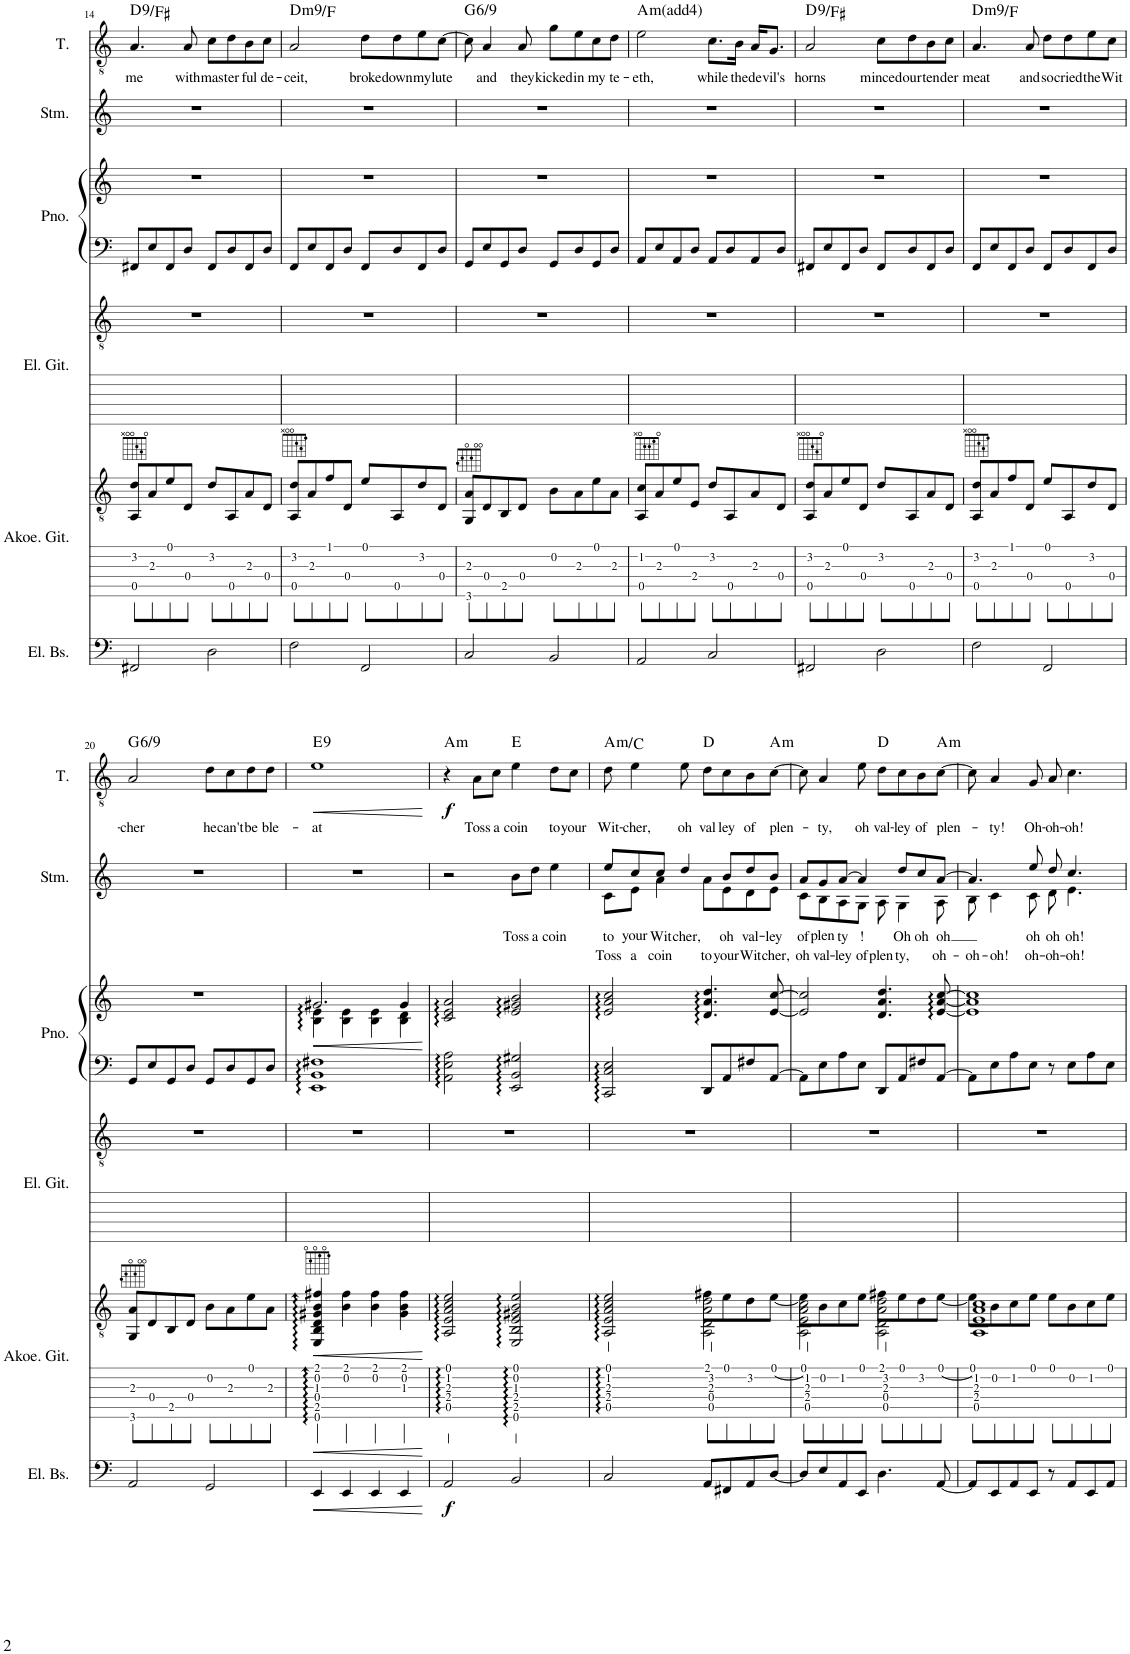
**kern	**dynam	**kern	**kern	**dynam	**kern	**kern	**kern	**kern	**dynam	**kern	**text	**kern	**text	**dynam	**harte
*part6	*part6	*part5	*part5	*part5	*part4	*part4	*part3	*part3	*part3	*part2	*part2	*part1	*part1	*part1	*part1
*staff9	*staff9	*staff8	*staff7	*staff7/8	*staff6	*staff5	*staff4	*staff3	*staff3/4	*staff2	*staff2	*staff1	*staff1	*staff1	*
*I"Elektrische bas	*	*I"Akoestische gitaar	*	*	*I"Elektrische gitaar	*	*I"Piano	*	*	*I"Stem	*	*I"Tenor	*	*	*
*I'El. Bs.	*	*I'Akoe. Git.	*	*	*I'El. Git.	*	*I'Pno.	*	*	*I'Stm.	*	*I'T.	*	*	*
!!LO:PB:g=z
*clefF4	*	*	*clefGv2	*	*	*clefGv2	*clefF4	*clefG2	*	*clefG2	*	*clefGv2	*	*	*
*Trd7c12	*	*	*	*	*	*	*	*	*	*	*	*	*	*	*
*k[]	*	*k[]	*k[]	*	*k[]	*k[]	*k[]	*k[]	*	*k[]	*	*k[]	*	*	*
*M4/4	*	*M4/4	*M4/4	*	*M4/4	*M4/4	*M4/4	*M4/4	*	*M4/4	*	*M4/4	*	*	*
=14	=14	=14	=14	=14	=14	=14	=14	=14	=14	=14	=14	=14	=14	=14	=14
!	!	!	!	!	!	!	!	!	!	!	!	!	!LO:LY:b	!	!LO:H:kt=9
2FF#X/	.	8AA\ 8d\L	8AA/ 8d/L	.	1r	1r	8FF#X/L	1r	.	1r	.	4.A/	me	.	D:9/3
.	.	8A\	8A/	.	.	.	8E/	.	.	.	.	.	.	.	.
.	.	8e\	8e/	.	.	.	8FF#/	.	.	.	.	.	.	.	.
!	!	!	!	!	!	!	!	!	!	!	!	!	!LO:LY:b	!	!
.	.	8D\J	8D/J	.	.	.	8D/J	.	.	.	.	8A/	with	.	.
!	!	!	!	!	!	!	!	!	!	!	!	!	!LO:LY:b	!	!
2D\	.	8d\L	8d/L	.	.	.	8FF#/L	.	.	.	.	8c\L	mas-	.	.
!	!	!	!	!	!	!	!	!	!	!	!	!	!LO:LY:b	!	!
.	.	8AA\	8AA/	.	.	.	8D/	.	.	.	.	8d\	-ter-	.	.
!	!	!	!	!	!	!	!	!	!	!	!	!	!LO:LY:b	!	!
.	.	8A\	8A/	.	.	.	8FF#/	.	.	.	.	8B\	-ful	.	.
!	!	!	!	!	!	!	!	!	!	!	!	!	!LO:LY:b	!	!
.	.	8D\J	8D/J	.	.	.	8D/J	.	.	.	.	8c\J	de-	.	.
=15	=15	=15	=15	=15	=15	=15	=15	=15	=15	=15	=15	=15	=15	=15	=15
!	!	!	!	!	!	!	!	!	!	!	!	!	!LO:LY:b	!	!LO:H:kt=m9
2F\	.	8AA\ 8d\L	8AA/ 8d/L	.	1r	1r	8FF/L	1r	.	1r	.	2A/	-ceit,	.	D:min9/b3
.	.	8A\	8A/	.	.	.	8E/	.	.	.	.	.	.	.	.
.	.	8f\	8f/	.	.	.	8FF/	.	.	.	.	.	.	.	.
.	.	8D\J	8D/J	.	.	.	8D/J	.	.	.	.	.	.	.	.
!	!	!	!	!	!	!	!	!	!	!	!	!	!LO:LY:b	!	!
2FF/	.	8e\L	8e/L	.	.	.	8FF/L	.	.	.	.	8d\L	broke	.	.
!	!	!	!	!	!	!	!	!	!	!	!	!	!LO:LY:b	!	!
.	.	8AA\	8AA/	.	.	.	8D/	.	.	.	.	8d\	down	.	.
!	!	!	!	!	!	!	!	!	!	!	!	!	!LO:LY:b	!	!
.	.	8d\	8d/	.	.	.	8FF/	.	.	.	.	8e\	my	.	.
!	!	!	!	!	!	!	!	!	!	!	!	!	!LO:LY:b	!	!
.	.	8D\J	8D/J	.	.	.	8D/J	.	.	.	.	[8c\J	lute	.	.
=16	=16	=16	=16	=16	=16	=16	=16	=16	=16	=16	=16	=16	=16	=16	=16
!	!	!	!	!	!	!	!	!	!	!	!	!	!	!	!LO:H:kt=/6
2C/	.	8GG\ 8A\L	8GG/ 8A/L	.	1r	1r	8GG/L	1r	.	1r	.	8c\]	.	.	G:maj6(9)
!	!	!	!	!	!	!	!	!	!	!	!	!	!LO:LY:b	!	!
.	.	8D\	8D/	.	.	.	8E/	.	.	.	.	4A/	and	.	.
.	.	8BB\	8BB/	.	.	.	8GG/	.	.	.	.	.	.	.	.
!	!	!	!	!	!	!	!	!	!	!	!	!	!LO:LY:b	!	!
.	.	8D\J	8D/J	.	.	.	8D/J	.	.	.	.	8A/	they	.	.
!	!	!	!	!	!	!	!	!	!	!	!	!	!LO:LY:b	!	!
2BB/	.	8B\L	8B\L	.	.	.	8GG/L	.	.	.	.	8g\L	kicked	.	.
!	!	!	!	!	!	!	!	!	!	!	!	!	!LO:LY:b	!	!
.	.	8A\	8A\	.	.	.	8D/	.	.	.	.	8e\	in	.	.
!	!	!	!	!	!	!	!	!	!	!	!	!	!LO:LY:b	!	!
.	.	8e\	8e\	.	.	.	8GG/	.	.	.	.	8c\	my	.	.
!	!	!	!	!	!	!	!	!	!	!	!	!	!LO:LY:b	!	!
.	.	8A\J	8A\J	.	.	.	8D/J	.	.	.	.	8d\J	te-	.	.
=17	=17	=17	=17	=17	=17	=17	=17	=17	=17	=17	=17	=17	=17	=17	=17
!	!	!	!	!	!	!	!	!	!	!	!	!	!LO:LY:b	!	!LO:H:kt=m
2AA/	.	8AA\ 8c\L	8AA/ 8c/L	.	1r	1r	8AA/L	1r	.	1r	.	2e\	-eth,	.	A:min(4)
.	.	8A\	8A/	.	.	.	8E/	.	.	.	.	.	.	.	.
.	.	8e\	8e/	.	.	.	8AA/	.	.	.	.	.	.	.	.
.	.	8E\J	8E/J	.	.	.	8D/J	.	.	.	.	.	.	.	.
!	!	!	!	!	!	!	!	!	!	!	!	!	!LO:LY:b	!	!
2C/	.	8d\L	8d/L	.	.	.	8AA/L	.	.	.	.	8.c\L	while	.	.
.	.	8AA\	8AA/	.	.	.	8D/	.	.	.	.	.	.	.	.
!	!	!	!	!	!	!	!	!	!	!	!	!	!LO:LY:b	!	!
.	.	.	.	.	.	.	.	.	.	.	.	16B\Jk	the	.	.
!	!	!	!	!	!	!	!	!	!	!	!	!	!LO:LY:b	!	!
.	.	8A\	8A/	.	.	.	8AA/	.	.	.	.	16A/KL	de-	.	.
!	!	!	!	!	!	!	!	!	!	!	!	!	!LO:LY:b	!	!
.	.	.	.	.	.	.	.	.	.	.	.	8.G/J	-vil's	.	.
.	.	8D\J	8D/J	.	.	.	8D/J	.	.	.	.	.	.	.	.
=18	=18	=18	=18	=18	=18	=18	=18	=18	=18	=18	=18	=18	=18	=18	=18
!	!	!	!	!	!	!	!	!	!	!	!	!	!LO:LY:b	!	!LO:H:kt=9
2FF#X/	.	8AA\ 8d\L	8AA/ 8d/L	.	1r	1r	8FF#X/L	1r	.	1r	.	2A/	horns	.	D:9/3
.	.	8A\	8A/	.	.	.	8E/	.	.	.	.	.	.	.	.
.	.	8e\	8e/	.	.	.	8FF#/	.	.	.	.	.	.	.	.
.	.	8D\J	8D/J	.	.	.	8D/J	.	.	.	.	.	.	.	.
!	!	!	!	!	!	!	!	!	!	!	!	!	!LO:LY:b	!	!
2D\	.	8d\L	8d/L	.	.	.	8FF#/L	.	.	.	.	8c\L	minced	.	.
!	!	!	!	!	!	!	!	!	!	!	!	!	!LO:LY:b	!	!
.	.	8AA\	8AA/	.	.	.	8D/	.	.	.	.	8d\	our	.	.
!	!	!	!	!	!	!	!	!	!	!	!	!	!LO:LY:b	!	!
.	.	8A\	8A/	.	.	.	8FF#/	.	.	.	.	8B\	ten-	.	.
!	!	!	!	!	!	!	!	!	!	!	!	!	!LO:LY:b	!	!
.	.	8D\J	8D/J	.	.	.	8D/J	.	.	.	.	8c\J	-der	.	.
=19	=19	=19	=19	=19	=19	=19	=19	=19	=19	=19	=19	=19	=19	=19	=19
!	!	!	!	!	!	!	!	!	!	!	!	!	!LO:LY:b	!	!LO:H:kt=m9
2F\	.	8AA\ 8d\L	8AA/ 8d/L	.	1r	1r	8FF/L	1r	.	1r	.	4.A/	meat	.	D:min9/b3
.	.	8A\	8A/	.	.	.	8E/	.	.	.	.	.	.	.	.
.	.	8f\	8f/	.	.	.	8FF/	.	.	.	.	.	.	.	.
!	!	!	!	!	!	!	!	!	!	!	!	!	!LO:LY:b	!	!
.	.	8D\J	8D/J	.	.	.	8D/J	.	.	.	.	8A/	and	.	.
!	!	!	!	!	!	!	!	!	!	!	!	!	!LO:LY:b	!	!
2FF/	.	8e\L	8e/L	.	.	.	8FF/L	.	.	.	.	8d\L	so	.	.
!	!	!	!	!	!	!	!	!	!	!	!	!	!LO:LY:b	!	!
.	.	8AA\	8AA/	.	.	.	8D/	.	.	.	.	8d\	cried	.	.
!	!	!	!	!	!	!	!	!	!	!	!	!	!LO:LY:b	!	!
.	.	8d\	8d/	.	.	.	8FF/	.	.	.	.	8e\	the	.	.
!	!	!	!	!	!	!	!	!	!	!	!	!	!LO:LY:b	!	!
.	.	8D\J	8D/J	.	.	.	8D/J	.	.	.	.	8c\J	Wit-	.	.
!!LO:LB:g=z
=20	=20	=20	=20	=20	=20	=20	=20	=20	=20	=20	=20	=20	=20	=20	=20
!	!	!	!	!	!	!	!	!	!	!	!	!	!LO:LY:b	!	!LO:H:kt=/6
2AA/	.	8GG\ 8A\L	8GG/ 8A/L	.	1r	1r	8GG/L	1r	.	1r	.	2A/	-cher	.	G:maj6(9)
.	.	8D\	8D/	.	.	.	8E/	.	.	.	.	.	.	.	.
.	.	8BB\	8BB/	.	.	.	8GG/	.	.	.	.	.	.	.	.
.	.	8D\J	8D/J	.	.	.	8D/J	.	.	.	.	.	.	.	.
!	!	!	!	!	!	!	!	!	!	!	!	!	!LO:LY:b	!	!
2GG/	.	8B\L	8B\L	.	.	.	8GG/L	.	.	.	.	8d\L	he	.	.
!	!	!	!	!	!	!	!	!	!	!	!	!	!LO:LY:b	!	!
.	.	8A\	8A\	.	.	.	8D/	.	.	.	.	8c\	can't	.	.
!	!	!	!	!	!	!	!	!	!	!	!	!	!LO:LY:b	!	!
.	.	8e\	8e\	.	.	.	8GG/	.	.	.	.	8d\	be	.	.
!	!	!	!	!	!	!	!	!	!	!	!	!	!LO:LY:b	!	!
.	.	8A\J	8A\J	.	.	.	8D/J	.	.	.	.	8d\J	ble-	.	.
=21	=21	=21	=21	=21	=21	=21	=21	=21	=21	=21	=21	=21	=21	=21	=21
!	!LO:HP:b	!	!	!LO:HP:b	!	!	!	!	!LO:HP:b	!	!	!	!LO:LY:b	!LO:HP:b	!LO:H:kt=9
*	*	*	*	*	*	*	*	*^	*	*	*	*	*	*	*
4EE/	<	4EE\ 4BB\ 4D\ 4G#\ 4B\ 4f#\	4EE/ 4BB/ 4D/ 4G#X/ 4B/ 4f#X/	<	1r	1r	1EE 1BB 1F#X	2.g#X/	4B\ 4e\	<	1r	.	1e	-at	<	E:9
4EE/	.	4B\ 4f#\	4B\ 4f#\	.	.	.	.	.	4B\ 4e\	.	.	.	.	.	.	.
4EE/	.	4B\ 4f#\	4B\ 4f#\	.	.	.	.	.	4B\ 4e\	.	.	.	.	.	.	.
4EE/	.	4G#\ 4B\ 4f#\	4G#\ 4B\ 4f#\	.	.	.	.	4g#/	4B\ 4d\	.	.	.	.	.	.	.
*	*	*	*	*	*	*	*	*v	*v	*	*	*	*	*	*	*
.	[	.	.	[	.	.	.	.	[	.	.	.	.	[	.
=22	=22	=22	=22	=22	=22	=22	=22	=22	=22	=22	=22	=22	=22	=22	=22
!	!LO:DY:b	!	!	!	!	!	!	!	!	!	!	!	!	!LO:DY:b	!LO:H:kt=m
2AA/	f	2AA\ 2E\ 2A\ 2c\ 2e\	2AA/ 2E/ 2A/ 2c/ 2e/	.	1r	1r	2AA\ 2E\ 2A\	2c/ 2e/ 2a/	.	2r	.	4r	.	f	A:min
!	!	!	!	!	!	!	!	!	!	!	!	!	!LO:LY:b	!	!
.	.	.	.	.	.	.	.	.	.	.	.	8A\L	Toss	.	.
!	!	!	!	!	!	!	!	!	!	!	!	!	!LO:LY:b	!	!
.	.	.	.	.	.	.	.	.	.	.	.	8c\J	a	.	.
!	!	!	!	!	!	!	!	!	!	!	!LO:LY:b	!	!LO:LY:b	!	!
2BB/	.	2EE\ 2BB\ 2E\ 2G#\ 2B\ 2e\	2EE/ 2BB/ 2E/ 2G#X/ 2B/ 2e/	.	.	.	2EE/ 2BB/ 2G#X/	2e/ 2g#X/ 2b/	.	8b\L	Toss	4e\	coin	.	E:maj
!	!	!	!	!	!	!	!	!	!	!	!LO:LY:b	!	!	!	!
.	.	.	.	.	.	.	.	.	.	8dd\J	a	.	.	.	.
!	!	!	!	!	!	!	!	!	!	!	!LO:LY:b	!	!LO:LY:b	!	!
.	.	.	.	.	.	.	.	.	.	4ee\	coin	8d\L	to	.	.
!	!	!	!	!	!	!	!	!	!	!	!	!	!LO:LY:b	!	!
.	.	.	.	.	.	.	.	.	.	.	.	8c\J	your	.	.
=23	=23	=23	=23	=23	=23	=23	=23	=23	=23	=23	=23	=23	=23	=23	=23
*	*	*^	*^	*	*	*	*	*	*	*	*	*	*	*	*
!	!	!	!	!	!	!	!	!	!	!	!	!	!LO:LY:b	!	!	!	!
*	*	*	*	*	*	*	*	*	*	*	*	*^	*	*	*	*	*
!	!	!	!	!	!	!	!	!	!	!	!	!	!	!LO:LY:b	!	!LO:LY:b	!	!LO:H:kt=m
2C/	.	2AA/ 2E/ 2A/ 2c/ 2e/	2ryy	2AA/ 2E/ 2A/ 2c/ 2e/	2ryy	.	1r	1r	2CC/ 2C/ 2E/	2e/ 2a/ 2cc/	.	8ee/L	8c\L	Toss	8d\	Wit-	.	A:min/b3
!	!	!	!	!	!	!	!	!	!	!	!	!	!	!LO:LY:b	!	!	!	!
!	!	!	!	!	!	!	!	!	!	!	!	!	!	!LO:LY:b	!	!LO:LY:b	!	!
.	.	.	.	.	.	.	.	.	.	.	.	8cc/	8e\J	a	4e\	-cher,	.	.
!	!	!	!	!	!	!	!	!	!	!	!	!	!	!LO:LY:b	!	!	!	!
!	!	!	!	!	!	!	!	!	!	!	!	!	!	!LO:LY:b	!	!	!	!
.	.	.	.	.	.	.	.	.	.	.	.	8cc/J	4a\	coin	.	.	.	.
!	!	!	!	!	!	!	!	!	!	!	!	!	!	!LO:LY:b	!	!LO:LY:b	!	!
.	.	.	.	.	.	.	.	.	.	.	.	4dd/	.	-cher,	8e\	oh	.	.
!	!	!	!	!	!	!	!	!	!	!	!	!	!	!LO:LY:b	!	!LO:LY:b	!	!
8AA/L	.	2AA/ 2D/ 2A/ 2d/	8f#\L	2AA\ 2D\ 2A\ 2d\	8f#X\L	.	.	.	8DD/L	4.d/ 4.a/ 4.dd/	.	.	8a\L	to	8d\L	val-	.	D:maj
!	!	!	!	!	!	!	!	!	!	!	!	!	!	!LO:LY:b	!	!	!	!
!	!	!	!	!	!	!	!	!	!	!	!	!	!	!LO:LY:b	!	!LO:LY:b	!	!
8FF#X/	.	.	8e\	.	8e\	.	.	.	8AA/	.	.	8b/L	8e\	your	8c\	-ley	.	.
!	!	!	!	!	!	!	!	!	!	!	!	!	!	!LO:LY:b	!	!	!	!
!	!	!	!	!	!	!	!	!	!	!	!	!	!	!LO:LY:b	!	!LO:LY:b	!	!
8AA/	.	.	8d\	.	8d\	.	.	.	8F#X/	.	.	8dd/	8d\	Wit-	8B\	of	.	.
!	!	!	!	!	!	!	!	!	!	!	!	!	!	!LO:LY:b	!	!	!	!
!	!	!	!	!	!	!	!	!	!	!	!	!	!	!LO:LY:b	!	!LO:LY:b	!	!LO:H:kt=m
[8D/J	.	.	[8e\J	.	[8e\J	.	.	.	[8AA/J	[8e/ [8cc/	.	8b/J	8e\J	-cher,	[8c\J	plen-	.	A:min
=24	=24	=24	=24	=24	=24	=24	=24	=24	=24	=24	=24	=24	=24	=24	=24	=24	=24	=24
!	!	!	!	!	!	!	!	!	!	!	!	!	!	!LO:LY:b	!	!	!	!
!	!	!	!	!	!	!	!	!	!	!	!	!	!	!LO:LY:b	!	!	!	!
8D/L]	.	2AA/ 2E/ 2A/ 2c/	8e\L]	2AA\ 2E\ 2A\ 2c\	8e\L]	.	1r	1r	8AA\L]	2e/] 2cc/]	.	8a/L	8c\L	oh	8c\]	.	.	.
!	!	!	!	!	!	!	!	!	!	!	!	!	!	!LO:LY:b	!	!	!	!
!	!	!	!	!	!	!	!	!	!	!	!	!	!	!LO:LY:b	!	!LO:LY:b	!	!
8E/	.	.	8B\	.	8B\	.	.	.	8E\	.	.	8g/	8B\	val-	4A/	-ty,	.	.
!	!	!	!	!	!	!	!	!	!	!	!	!	!	!LO:LY:b	!	!	!	!
!	!	!	!	!	!	!	!	!	!	!	!	!	!	!LO:LY:b	!	!	!	!
8AA/	.	.	8c\	.	8c\	.	.	.	8A\	.	.	[8a/J	8A\	-ley	.	.	.	.
!	!	!	!	!	!	!	!	!	!	!	!	!	!	!LO:LY:b	!	!	!	!
!	!	!	!	!	!	!	!	!	!	!	!	!	!	!LO:LY:b	!	!LO:LY:b	!	!
8EE/J	.	.	8e\J	.	8e\J	.	.	.	8E\J	.	.	4a/]	8G\J	of	8e\	oh	.	.
!	!	!	!	!	!	!	!	!	!	!	!	!	!	!LO:LY:b	!	!LO:LY:b	!	!
4.D\	.	2AA/ 2D/ 2A/ 2d/	8f#X\L	2AA\ 2D\ 2A\ 2d\	8f#X\L	.	.	.	8DD/L	4.d/ 4.a/ 4.dd/	.	.	8A\	plen-	8d\L	val-	.	D:maj
!	!	!	!	!	!	!	!	!	!	!	!	!	!	!LO:LY:b	!	!	!	!
!	!	!	!	!	!	!	!	!	!	!	!	!	!	!LO:LY:b	!	!LO:LY:b	!	!
.	.	.	8e\	.	8e\	.	.	.	8AA/	.	.	8dd/L	4G\	-ty,	8c\	-ley	.	.
!	!	!	!	!	!	!	!	!	!	!	!	!	!	!LO:LY:b	!	!LO:LY:b	!	!
.	.	.	8d\	.	8d\	.	.	.	8F#X/	.	.	8cc/	.	oh	8B\	of	.	.
!	!	!	!	!	!	!	!	!	!	!	!	!	!	!LO:LY:b	!	!	!	!
!	!	!	!	!	!	!	!	!	!	!	!	!	!	!LO:LY:b	!	!LO:LY:b	!	!LO:H:kt=m
[8AA/	.	.	[8e\J	.	[8e\J	.	.	.	[8AA/J	[8e/ [8a/ [8cc/	.	[8a/J	8A\	oh-	[8c\J	plen-	.	A:min
=25	=25	=25	=25	=25	=25	=25	=25	=25	=25	=25	=25	=25	=25	=25	=25	=25	=25	=25
!	!	!	!	!	!	!	!	!	!	!	!	!	!	!LO:LY:b	!	!	!	!
8AA/L]	.	1AA 1E 1A 1c	8e\L]	1AA 1E 1A 1c	8e\L]	.	1r	1r	8AA\L]	1e] 1a] 1cc]	.	4.a/]	8B\	-oh-	8c\]	.	.	.
!	!	!	!	!	!	!	!	!	!	!	!	!	!	!LO:LY:b	!	!LO:LY:b	!	!
8EE/	.	.	8B\	.	8B\	.	.	.	8E\	.	.	.	4c\	-oh!	4A/	-ty!	.	.
8AA/	.	.	8c\	.	8c\	.	.	.	8A\	.	.	.	.	.	.	.	.	.
!	!	!	!	!	!	!	!	!	!	!	!	!	!	!LO:LY:b	!	!	!	!
!	!	!	!	!	!	!	!	!	!	!	!	!	!	!LO:LY:b	!	!LO:LY:b	!	!
8EE/J	.	.	8e\J	.	8e\J	.	.	.	8E\J	.	.	8ee/	8c\	oh-	8G/	Oh-	.	.
!	!	!	!	!	!	!	!	!	!	!	!	!	!	!LO:LY:b	!	!	!	!
!	!	!	!	!	!	!	!	!	!	!	!	!	!	!LO:LY:b	!	!LO:LY:b	!	!
8r	.	.	8e\L	.	8e\L	.	.	.	8r	.	.	8dd/	8d\	-oh-	8A/	-oh-	.	.
!	!	!	!	!	!	!	!	!	!	!	!	!	!	!LO:LY:b	!	!	!	!
!	!	!	!	!	!	!	!	!	!	!	!	!	!	!LO:LY:b	!	!LO:LY:b	!	!
8AA/L	.	.	8B\	.	8B\	.	.	.	8E\L	.	.	4.cc/	4.e\	-oh!	4.c\	-oh!	.	.
8EE/	.	.	8c\	.	8c\	.	.	.	8A\	.	.	.	.	.	.	.	.	.
8AA/J	.	.	8e\J	.	8e\J	.	.	.	8E\J	.	.	.	.	.	.	.	.	.
*	*	*v	*v	*	*	*	*	*	*	*	*	*v	*v	*	*	*	*	*
*	*	*	*v	*v	*	*	*	*	*	*	*	*	*	*	*	*
=	=	=	=	=	=	=	=	=	=	=	=	=	=	=	=
*-	*-	*-	*-	*-	*-	*-	*-	*-	*-	*-	*-	*-	*-	*-	*-
